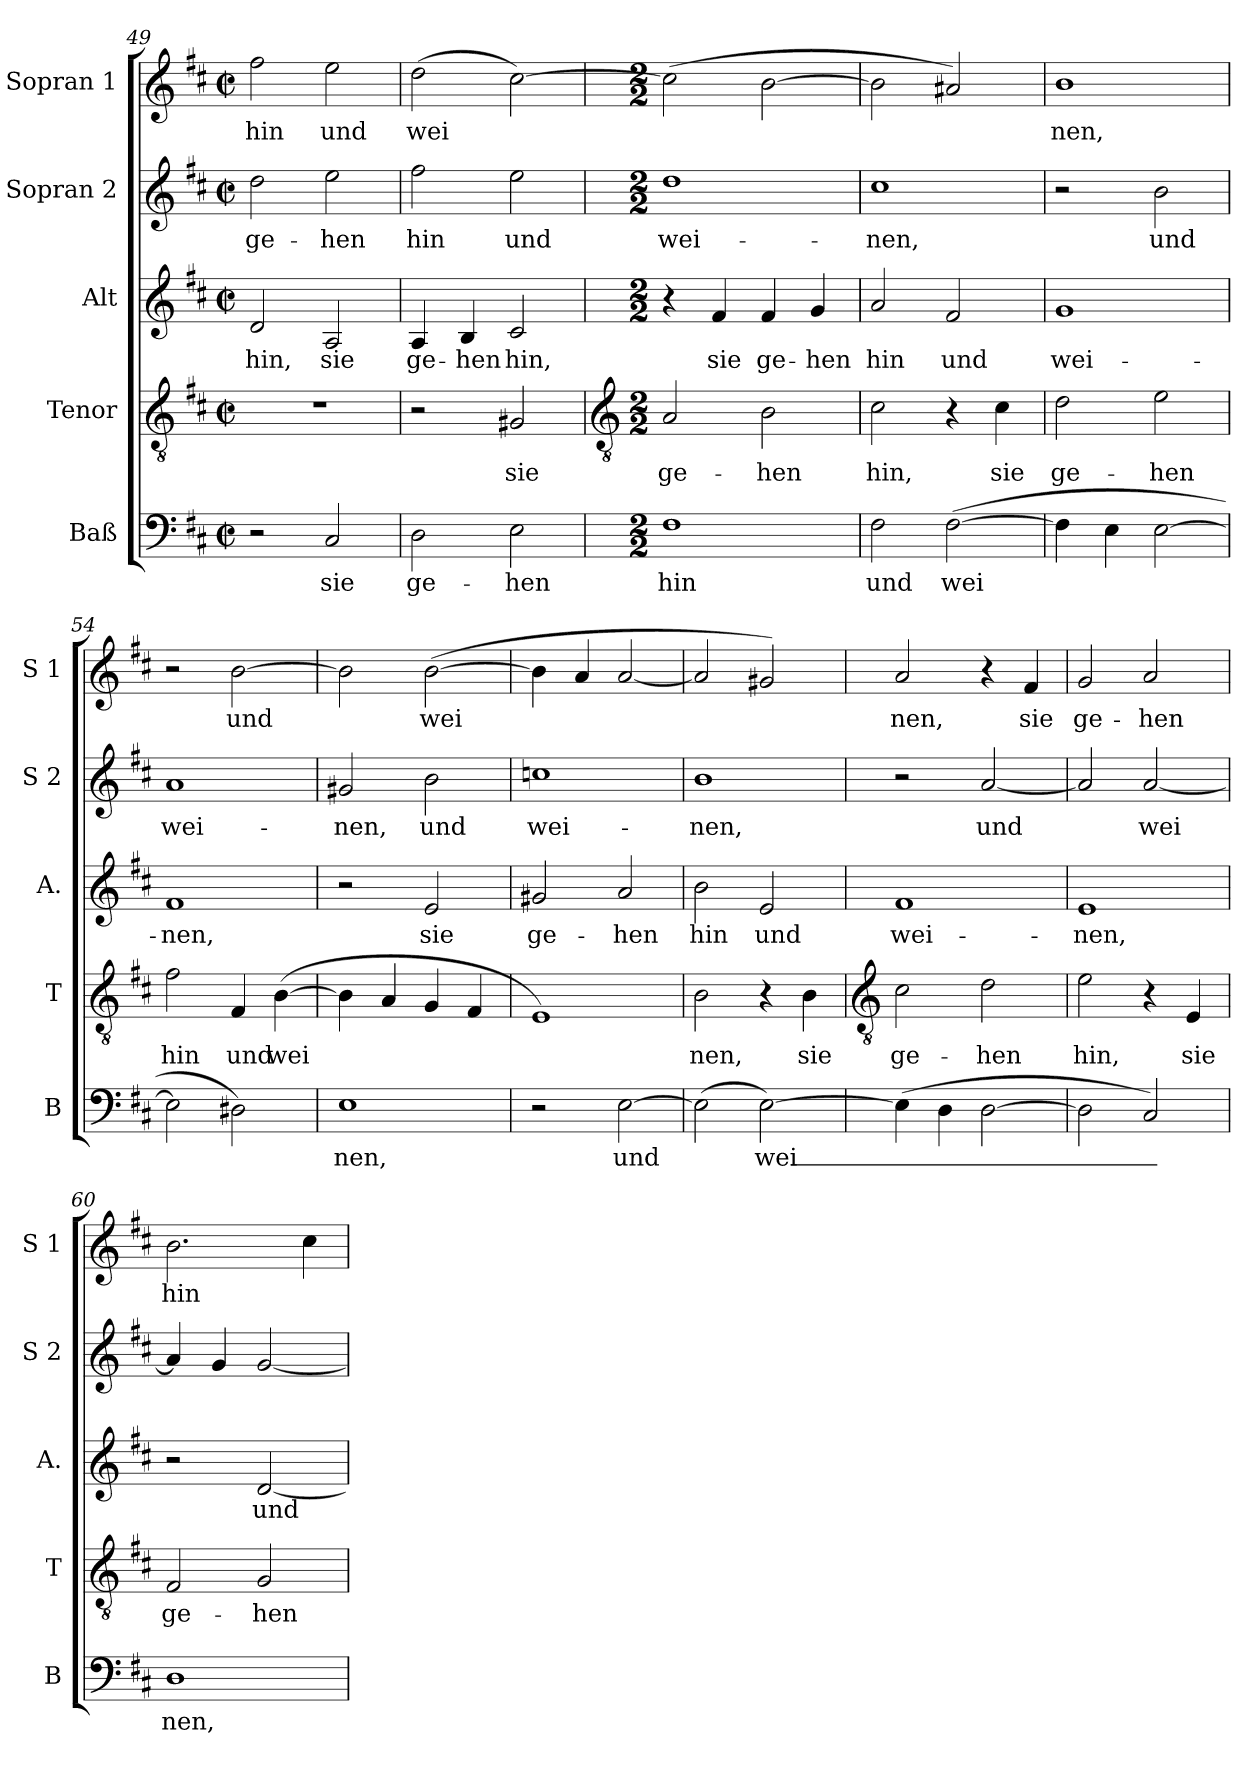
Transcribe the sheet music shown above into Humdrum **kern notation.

**kern	**text	**kern	**text	**kern	**text	**kern	**text	**kern	**text
*part5	*part5	*part4	*part4	*part3	*part3	*part2	*part2	*part1	*part1
*staff5	*staff5	*staff4	*staff4	*staff3	*staff3	*staff2	*staff2	*staff1	*staff1
*I"Baß	*	*I"Tenor	*	*I"Alt	*	*I"Sopran 2	*	*I"Sopran 1	*
*I'B	*	*I'T	*	*I'A.	*	*I'S 2	*	*I'S 1	*
*clefF4	*	*clefGv2	*	*clefG2	*	*clefG2	*	*clefG2	*
*k[f#c#]	*	*k[f#c#]	*	*k[f#c#]	*	*k[f#c#]	*	*k[f#c#]	*
*D:	*	*D:	*	*D:	*	*D:	*	*D:	*
*M2/2	*	*M2/2	*	*M2/2	*	*M2/2	*	*M2/2	*
*met(c|)	*	*met(c|)	*	*met(c|)	*	*met(c|)	*	*met(c|)	*
=49	=49	=49	=49	=49	=49	=49	=49	=49	=49
!	!	!	!	!	!LO:LY:b	!	!LO:LY:b	!	!LO:LY:b
2r	.	1r	.	2d	hin,	2dd	ge-	2ff#	hin
!	!LO:LY:b	!	!	!	!LO:LY:b	!	!LO:LY:b	!	!LO:LY:b
2C#	sie	.	.	2A	sie	2ee	-hen	2ee	und
=50	=50	=50	=50	=50	=50	=50	=50	=50	=50
!	!LO:LY:b	!	!	!	!LO:LY:b	!	!LO:LY:b	!	!LO:LY:b
2D	ge-	2r	.	4A	ge-	2ff#	hin	(>2dd	wei
!	!	!	!	!	!LO:LY:b	!	!	!	!
.	.	.	.	4B	-hen	.	.	.	.
!	!LO:LY:b	!	!LO:LY:b	!	!LO:LY:b	!	!LO:LY:b	!	!
2E	-hen	2G#X	sie	2c#	hin,	2ee	und	[2cc#)	.
!!LO:LB:g=z
=51	=51	=51	=51	=51	=51	=51	=51	=51	=51
*	*	*clefGv2	*	*	*	*	*	*	*
*M2/2	*	*M2/2	*	*M2/2	*	*M2/2	*	*M2/2	*
!	!LO:LY:b	!	!LO:LY:b	!	!	!	!LO:LY:b	!	!
1F#	hin	2A	ge-	4r	.	1dd	wei-	(>2cc#]	.
!	!	!	!	!	!LO:LY:b	!	!	!	!
.	.	.	.	4f#	sie	.	.	.	.
!	!	!	!LO:LY:b	!	!LO:LY:b	!	!	!	!
.	.	2B	-hen	4f#	ge-	.	.	[2b	.
!	!	!	!	!	!LO:LY:b	!	!	!	!
.	.	.	.	4g	-hen	.	.	.	.
=52	=52	=52	=52	=52	=52	=52	=52	=52	=52
!	!LO:LY:b	!	!LO:LY:b	!	!LO:LY:b	!	!LO:LY:b	!	!
2F#	und	2c#	hin,	2a	hin	1cc#	-nen,	2b]	.
!	!LO:LY:b	!	!	!	!LO:LY:b	!	!	!	!
(>[2F#	wei	4r	.	2f#	und	.	.	2a#X)	.
!	!	!	!LO:LY:b	!	!	!	!	!	!
.	.	4c#	sie	.	.	.	.	.	.
=53	=53	=53	=53	=53	=53	=53	=53	=53	=53
!	!	!	!LO:LY:b	!	!LO:LY:b	!	!	!	!LO:LY:b
4F#]	.	2d	ge-	1g	wei-	2r	.	1b	nen,
4E	.	.	.	.	.	.	.	.	.
!	!	!	!LO:LY:b	!	!	!	!LO:LY:b	!	!
[2E	.	2e	-hen	.	.	2b	und	.	.
=54	=54	=54	=54	=54	=54	=54	=54	=54	=54
!	!	!	!LO:LY:b	!	!LO:LY:b	!	!LO:LY:b	!	!
2E]	.	2f#	hin	1f#	-nen,	1a	wei-	2r	.
!	!	!	!LO:LY:b	!	!	!	!	!	!LO:LY:b
2D#X)	.	4F#	und	.	.	.	.	[2b	und
!	!	!	!LO:LY:b	!	!	!	!	!	!
.	.	(>[4B	wei	.	.	.	.	.	.
=55	=55	=55	=55	=55	=55	=55	=55	=55	=55
!	!LO:LY:b	!	!	!	!	!	!LO:LY:b	!	!
1E	nen,	4B]	.	2r	.	2g#X	-nen,	2b]	.
.	.	4A	.	.	.	.	.	.	.
!	!	!	!	!	!LO:LY:b	!	!LO:LY:b	!	!LO:LY:b
.	.	4G	.	2e	sie	2b	und	(>[2b	wei
.	.	4F#	.	.	.	.	.	.	.
=56	=56	=56	=56	=56	=56	=56	=56	=56	=56
!	!	!	!	!	!LO:LY:b	!	!LO:LY:b	!	!
2r	.	1E)	.	2g#X	ge-	1ccn	wei-	4b]	.
.	.	.	.	.	.	.	.	4a	.
!	!LO:LY:b	!	!	!	!LO:LY:b	!	!	!	!
[2E	und	.	.	2a	-hen	.	.	[2a	.
=57	=57	=57	=57	=57	=57	=57	=57	=57	=57
!	!	!	!LO:LY:b	!	!LO:LY:b	!	!LO:LY:b	!	!
(>2E]	.	2B	nen,	2b	hin	1b	-nen,	2a]	.
!	!LO:LY:b	!	!	!	!LO:LY:b	!	!	!	!
[2E)	wei_-	4r	.	2e	und	.	.	2g#X)	.
!	!	!	!LO:LY:b	!	!	!	!	!	!
.	.	4B	sie	.	.	.	.	.	.
!!LO:LB:g=z
=58	=58	=58	=58	=58	=58	=58	=58	=58	=58
*	*	*clefGv2	*	*	*	*	*	*	*
!	!	!	!LO:LY:b	!	!LO:LY:b	!	!	!	!LO:LY:b
(>4E]	.	2c#	ge-	1f#	wei-	2r	.	2a	nen,
4D	.	.	.	.	.	.	.	.	.
!	!	!	!LO:LY:b	!	!	!	!LO:LY:b	!	!
[2D	.	2d	-hen	.	.	[2a	und	4r	.
!	!	!	!	!	!	!	!	!	!LO:LY:b
.	.	.	.	.	.	.	.	4f#	sie
=59	=59	=59	=59	=59	=59	=59	=59	=59	=59
!	!	!	!LO:LY:b	!	!LO:LY:b	!	!	!	!LO:LY:b
2D]	.	2e	hin,	1e	-nen,	2a]	.	2g	ge-
!	!	!	!	!	!	!	!LO:LY:b	!	!LO:LY:b
2C#)	.	4r	.	.	.	[2a	wei	2a	-hen
!	!	!	!LO:LY:b	!	!	!	!	!	!
.	.	4E	sie	.	.	.	.	.	.
=60	=60	=60	=60	=60	=60	=60	=60	=60	=60
!	!LO:LY:b	!	!LO:LY:b	!	!	!	!	!	!LO:LY:b
1D	-nen,	2F#	ge-	2r	.	4a]	.	2.b	hin
.	.	.	.	.	.	4g	.	.	.
!	!	!	!LO:LY:b	!	!LO:LY:b	!	!	!	!
.	.	2G	-hen	[2d	und	[2g	.	.	.
.	.	.	.	.	.	.	.	4cc#	.
=	=	=	=	=	=	=	=	=	=
*-	*-	*-	*-	*-	*-	*-	*-	*-	*-
